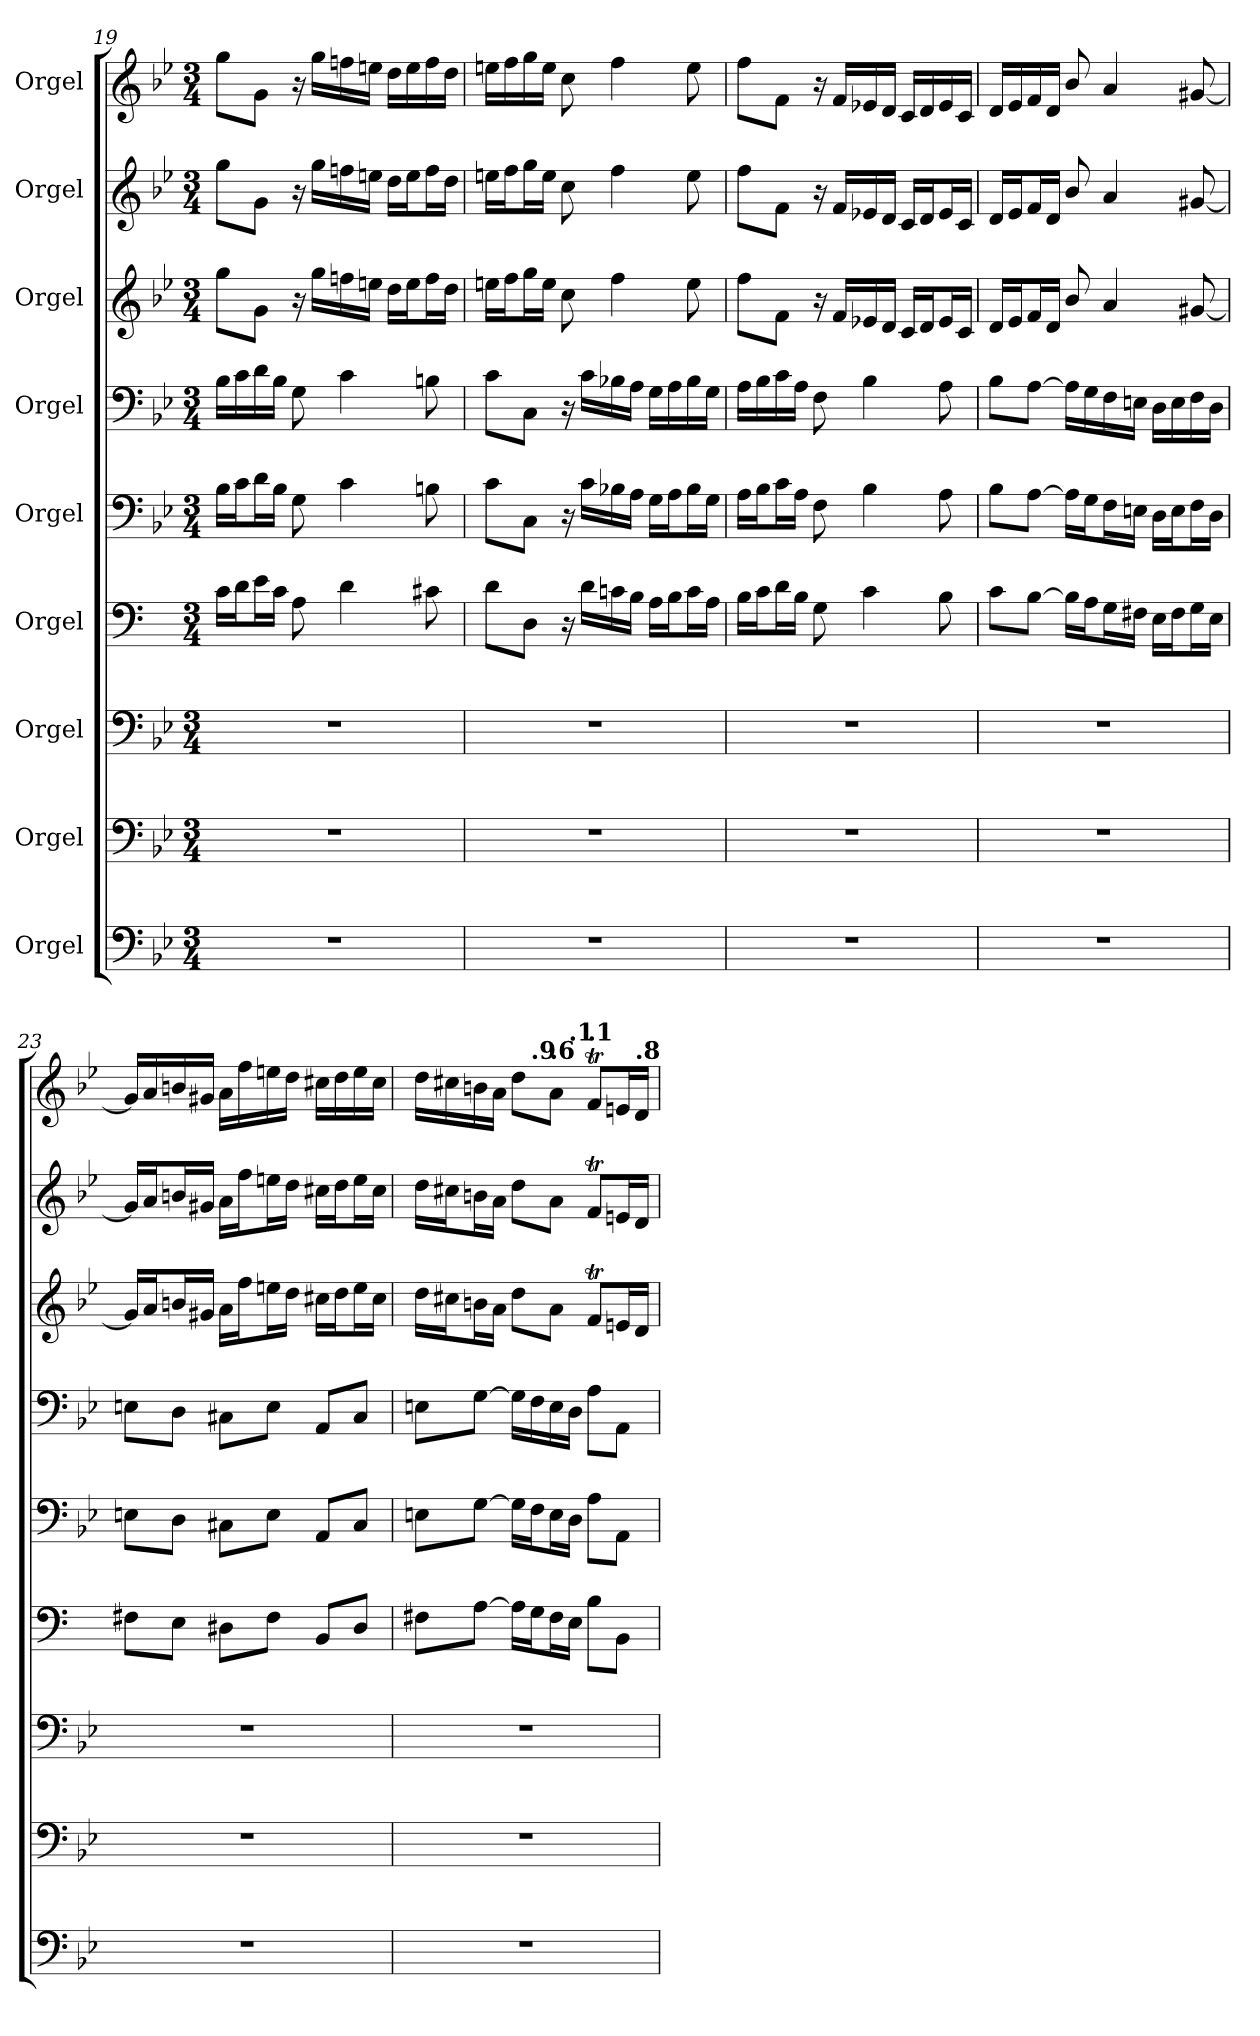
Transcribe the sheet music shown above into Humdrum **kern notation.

**kern	**kern	**kern	**kern	**kern	**kern	**kern	**kern	**kern
*part9	*part8	*part7	*part6	*part5	*part4	*part3	*part2	*part1
*staff9	*staff8	*staff7	*staff6	*staff5	*staff4	*staff3	*staff2	*staff1
*I"Orgel	*I"Orgel	*I"Orgel	*I"Orgel	*I"Orgel	*I"Orgel	*I"Orgel	*I"Orgel	*I"Orgel
*clefF4	*clefF4	*clefF4	*clefF4	*clefF4	*clefF4	*clefG2	*clefG2	*clefG2
*	*	*	*ITrd1c2	*	*	*	*	*
*k[b-e-]	*k[b-e-]	*k[b-e-]	*k[b-e-]	*k[b-e-]	*k[b-e-]	*k[b-e-]	*k[b-e-]	*k[b-e-]
*M3/4	*M3/4	*M3/4	*M3/4	*M3/4	*M3/4	*M3/4	*M3/4	*M3/4
=19	=19	=19	=19	=19	=19	=19	=19	=19
2.r	2.r	2.r	16B-\LL	16B-\LL	16B-\LL	8gg\L	8gg\L	8gg\L
.	.	.	16c\J	16c\J	16c\	.	.	.
.	.	.	16d\L	16d\L	16d\	8g\J	8g\J	8g\J
.	.	.	16B-\JJ	16B-\JJ	16B-\JJ	.	.	.
.	.	.	8G\	8G\	8G\	16r	16r	16r
.	.	.	.	.	.	16gg\LL	16gg\LL	16gg\LL
.	.	.	4c\	4c\	4c\	16ffn\	16ffn\	16ffn\
.	.	.	.	.	.	16een\JJ	16een\JJ	16een\JJ
.	.	.	.	.	.	16dd\LL	16dd\LL	16dd\LL
.	.	.	.	.	.	16ee\J	16ee\J	16ee\
.	.	.	8Bn\	8Bn\	8Bn\	16ff\L	16ff\L	16ff\
.	.	.	.	.	.	16dd\JJ	16dd\JJ	16dd\JJ
!!LO:LB:g=z
=20	=20	=20	=20	=20	=20	=20	=20	=20
2.r	2.r	2.r	8c\L	8c\L	8c\L	16een\LL	16een\LL	16een\LL
.	.	.	.	.	.	16ff\J	16ff\J	16ff\
.	.	.	8C\J	8C\J	8C\J	16gg\L	16gg\L	16gg\
.	.	.	.	.	.	16ee\JJ	16ee\JJ	16ee\JJ
.	.	.	16r	16r	16r	8cc\	8cc\	8cc\
.	.	.	16c\LL	16c\LL	16c\LL	.	.	.
.	.	.	16B-X\	16B-X\	16B-X\	4ff\	4ff\	4ff\
.	.	.	16A\JJ	16A\JJ	16A\JJ	.	.	.
.	.	.	16G\LL	16G\LL	16G\LL	.	.	.
.	.	.	16A\J	16A\J	16A\	.	.	.
.	.	.	16B-\L	16B-\L	16B-\	8ee\	8ee\	8ee\
.	.	.	16G\JJ	16G\JJ	16G\JJ	.	.	.
=21	=21	=21	=21	=21	=21	=21	=21	=21
2.r	2.r	2.r	16A\LL	16A\LL	16A\LL	8ff\L	8ff\L	8ff\L
.	.	.	16B-\J	16B-\J	16B-\	.	.	.
.	.	.	16c\L	16c\L	16c\	8f\J	8f\J	8f\J
.	.	.	16A\JJ	16A\JJ	16A\JJ	.	.	.
.	.	.	8F\	8F\	8F\	16r	16r	16r
.	.	.	.	.	.	16f/LL	16f/LL	16f/LL
.	.	.	4B-\	4B-\	4B-\	16e-X/	16e-X/	16e-X/
.	.	.	.	.	.	16d/JJ	16d/JJ	16d/JJ
.	.	.	.	.	.	16c/LL	16c/LL	16c/LL
.	.	.	.	.	.	16d/J	16d/J	16d/
.	.	.	8A\	8A\	8A\	16e-/L	16e-/L	16e-/
.	.	.	.	.	.	16c/JJ	16c/JJ	16c/JJ
=22	=22	=22	=22	=22	=22	=22	=22	=22
2.r	2.r	2.r	8B-\L	8B-\L	8B-\L	16d/LL	16d/LL	16d/LL
.	.	.	.	.	.	16e-/J	16e-/J	16e-/
.	.	.	[8A\J	[8A\J	[8A\J	16f/L	16f/L	16f/
.	.	.	.	.	.	16d/JJ	16d/JJ	16d/JJ
.	.	.	16A\LL]	16A\LL]	16A\LL]	8b-/	8b-/	8b-/
.	.	.	16G\J	16G\J	16G\	.	.	.
.	.	.	16F\L	16F\L	16F\	4a/	4a/	4a/
.	.	.	16En\JJ	16En\JJ	16En\JJ	.	.	.
.	.	.	16D\LL	16D\LL	16D\LL	.	.	.
.	.	.	16E\J	16E\J	16E\	.	.	.
.	.	.	16F\L	16F\L	16F\	[8g#X/	[8g#X/	[8g#X/
.	.	.	16D\JJ	16D\JJ	16D\JJ	.	.	.
=23	=23	=23	=23	=23	=23	=23	=23	=23
2.r	2.r	2.r	8En\L	8En\L	8En\L	16g#/LL]	16g#/LL]	16g#/LL]
.	.	.	.	.	.	16a/J	16a/J	16a/
.	.	.	8D\J	8D\J	8D\J	16bn/L	16bn/L	16bn/
.	.	.	.	.	.	16g#X/JJ	16g#X/JJ	16g#X/JJ
.	.	.	8C#X\L	8C#X\L	8C#X\L	16a\LL	16a\LL	16a\LL
.	.	.	.	.	.	16ff\J	16ff\J	16ff\
.	.	.	8E\J	8E\J	8E\J	16een\L	16een\L	16een\
.	.	.	.	.	.	16dd\JJ	16dd\JJ	16dd\JJ
.	.	.	8AA/L	8AA/L	8AA/L	16cc#X\LL	16cc#X\LL	16cc#X\LL
.	.	.	.	.	.	16dd\J	16dd\J	16dd\
.	.	.	8C#/J	8C#/J	8C#/J	16ee\L	16ee\L	16ee\
.	.	.	.	.	.	16cc#\JJ	16cc#\JJ	16cc#\JJ
=24	=24	=24	=24	=24	=24	=24	=24	=24
*	*	*	*	*	*	*	*	*^
*	*	*	*	*	*	*	*	*	*^
2.r	2.r	2.r	8En\L	8En\L	8En\L	16dd\LL	16dd\LL	16dd\LL	4ryy	4..ryy
.	.	.	.	.	.	16cc#X\J	16cc#X\J	16cc#X\	.	.
.	.	.	[8G\J	[8G\J	[8G\J	16bn\L	16bn\L	16bn\	.	.
.	.	.	.	.	.	16a\JJ	16a\JJ	16a\JJ	.	.
*	*	*	*	*	*	*	*	*MM72	*	*
.	.	.	16G\LL]	16G\LL]	16G\LL]	8dd\L	8dd\L	8dd\L	16ryy	.
*	*	*	*	*	*	*	*	*MM71	*	*
!	!	!	!	!	!	!	!	!	!LO:TX:a:B:t=.9	!
.	.	.	16F\J	16F\J	16F\	.	.	.	4..ryy	.
*	*	*	*	*	*	*	*	*MM71	*	*
!	!	!	!	!	!	!	!	!LO:TX:a:B:t=.6	!	!
.	.	.	16E\L	16E\L	16E\	8a\J	8a\J	8a\J	.	.
*	*	*	*	*	*	*	*	*MM71	*	*
!	!	!	!	!	!	!	!	!	!	!LO:TX:a:B:t=.1
.	.	.	16D\JJ	16D\JJ	16D\JJ	.	.	.	.	4ryy
*	*	*	*	*	*	*	*	*MM70	*	*
!	!	!	!	!	!	!	!	!LO:TX:a:B:t=.1	!	!
.	.	.	8A\L	8A\L	8A\L	8fT/L	8fT/L	8fT/L	.	.
*	*	*	*	*	*	*	*	*MM67	*	*
.	.	.	8AA\J	8AA\J	8AA\J	16en/L	16en/L	16en/L	.	.
*	*	*	*	*	*	*	*	*MM64	*	*
!	!	!	!	!	!	!	!	!LO:TX:a:B:t=.8	!	!
.	.	.	.	.	.	16d/JJ	16d/JJ	16d/JJ	.	16ryy
*	*	*	*	*	*	*	*	*v	*v	*v
=	=	=	=	=	=	=	=	=
*-	*-	*-	*-	*-	*-	*-	*-	*-
